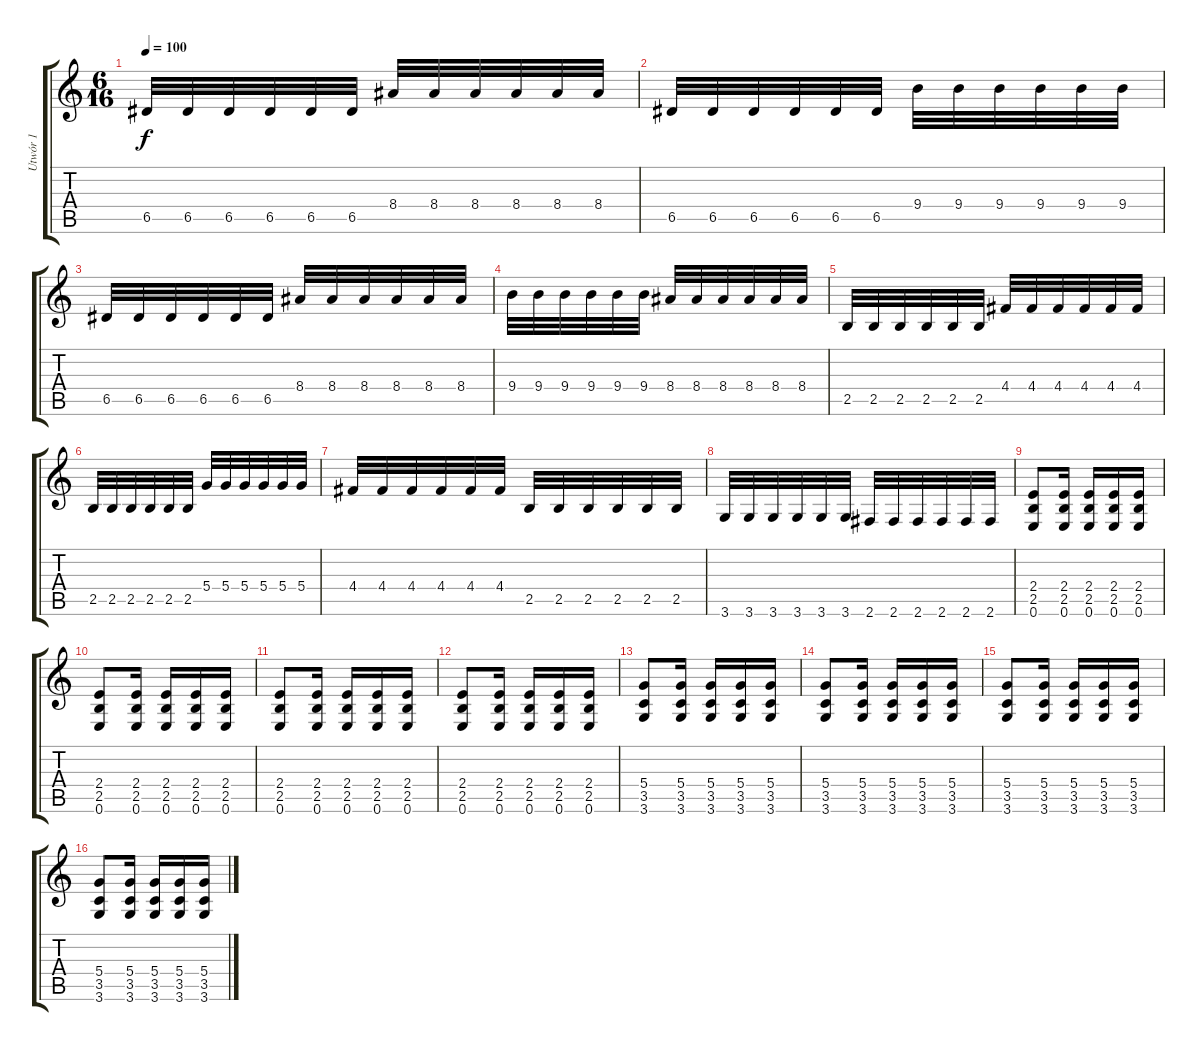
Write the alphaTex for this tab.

\track ("Utwór 1" "Utwór 1") {instrument distortionguitar}
\staff {score tabs}
\tuning (E4 B3 G3 D3 A2 E2) {hide}
\ts (6 16)
\tempo 100
\clef g2
\ks c
6.5.32{dy f} 6.5.32 6.5.32 6.5.32 6.5.32 6.5.32 8.4.32 8.4.32 8.4.32 8.4.32 8.4.32 8.4.32 |
6.5.32 6.5.32 6.5.32 6.5.32 6.5.32 6.5.32 9.4.32 9.4.32 9.4.32 9.4.32 9.4.32 9.4.32 |
6.5.32 6.5.32 6.5.32 6.5.32 6.5.32 6.5.32 8.4.32 8.4.32 8.4.32 8.4.32 8.4.32 8.4.32 |
9.4.32 9.4.32 9.4.32 9.4.32 9.4.32 9.4.32 8.4.32 8.4.32 8.4.32 8.4.32 8.4.32 8.4.32 |
2.5.32 2.5.32 2.5.32 2.5.32 2.5.32 2.5.32 4.4.32 4.4.32 4.4.32 4.4.32 4.4.32 4.4.32 |
2.5.32 2.5.32 2.5.32 2.5.32 2.5.32 2.5.32 5.4.32 5.4.32 5.4.32 5.4.32 5.4.32 5.4.32 |
4.4.32 4.4.32 4.4.32 4.4.32 4.4.32 4.4.32 2.5.32 2.5.32 2.5.32 2.5.32 2.5.32 2.5.32 |
3.6.32 3.6.32 3.6.32 3.6.32 3.6.32 3.6.32 2.6.32 2.6.32 2.6.32 2.6.32 2.6.32 2.6.32 |
(2.4 2.5 0.6).8 (2.4 2.5 0.6).16 (2.4 2.5 0.6).16 (2.4 2.5 0.6).16 (2.4 2.5 0.6).16 |
(2.4 2.5 0.6).8 (2.4 2.5 0.6).16 (2.4 2.5 0.6).16 (2.4 2.5 0.6).16 (2.4 2.5 0.6).16 |
(2.4 2.5 0.6).8 (2.4 2.5 0.6).16 (2.4 2.5 0.6).16 (2.4 2.5 0.6).16 (2.4 2.5 0.6).16 |
(2.4 2.5 0.6).8 (2.4 2.5 0.6).16 (2.4 2.5 0.6).16 (2.4 2.5 0.6).16 (2.4 2.5 0.6).16 |
(5.4 3.5 3.6).8 (5.4 3.5 3.6).16 (5.4 3.5 3.6).16 (5.4 3.5 3.6).16 (5.4 3.5 3.6).16 |
(5.4 3.5 3.6).8 (5.4 3.5 3.6).16 (5.4 3.5 3.6).16 (5.4 3.5 3.6).16 (5.4 3.5 3.6).16 |
(5.4 3.5 3.6).8 (5.4 3.5 3.6).16 (5.4 3.5 3.6).16 (5.4 3.5 3.6).16 (5.4 3.5 3.6).16 |
(5.4 3.5 3.6).8 (5.4 3.5 3.6).16 (5.4 3.5 3.6).16 (5.4 3.5 3.6).16 (5.4 3.5 3.6).16
